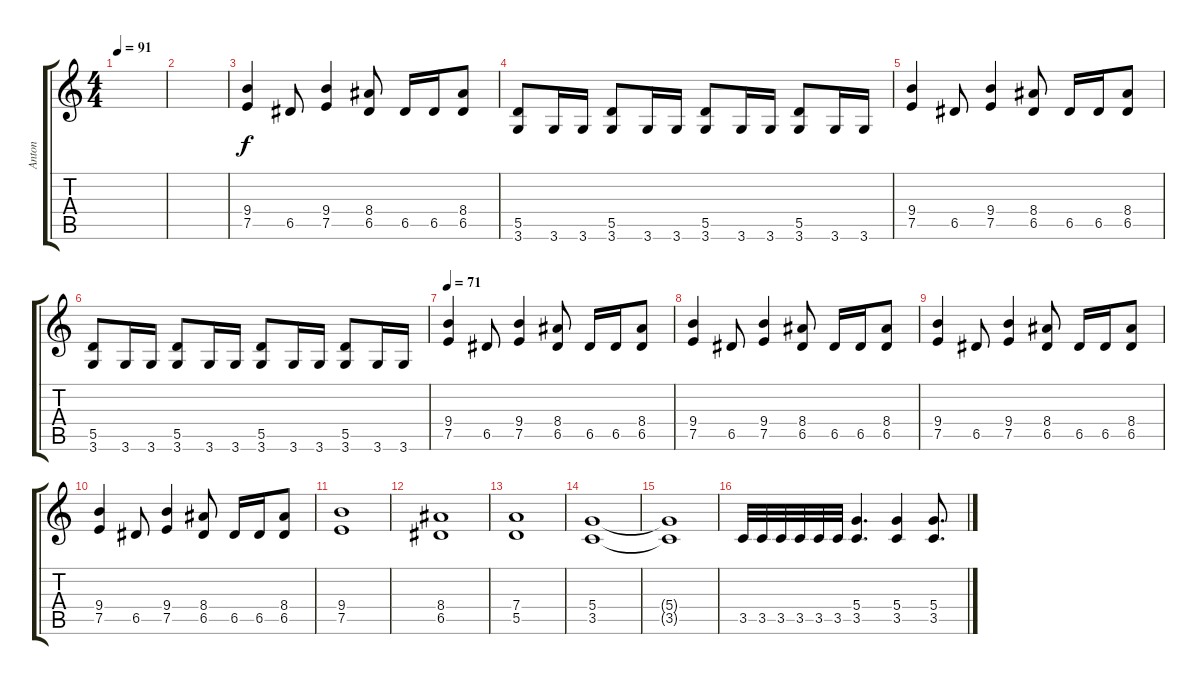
\track ("Anton" "Anton") {instrument acousticguitarsteel}
\staff {score tabs}
\tuning (E4 B3 G3 D3 A2 E2) {hide}
\ts (4 4)
\tempo 91
\clef g2
\ks c
|
|
(9.4 7.5).4 6.5.8 (9.4 7.5).4 (8.4 6.5).8 6.5.16 6.5.16 (8.4 6.5).8 |
(5.5 3.6).8 3.6.16 3.6.16 (5.5 3.6).8 3.6.16 3.6.16 (5.5 3.6).8 3.6.16 3.6.16 (5.5 3.6).8 3.6.16 3.6.16 |
(9.4 7.5).4 6.5.8 (9.4 7.5).4 (8.4 6.5).8 6.5.16 6.5.16 (8.4 6.5).8 |
(5.5 3.6).8 3.6.16 3.6.16 (5.5 3.6).8 3.6.16 3.6.16 (5.5 3.6).8 3.6.16 3.6.16 (5.5 3.6).8 3.6.16 3.6.16 |
\tempo 71
(9.4 7.5).4 6.5.8 (9.4 7.5).4 (8.4 6.5).8 6.5.16 6.5.16 (8.4 6.5).8 |
(9.4 7.5).4 6.5.8 (9.4 7.5).4 (8.4 6.5).8 6.5.16 6.5.16 (8.4 6.5).8 |
(9.4 7.5).4 6.5.8 (9.4 7.5).4 (8.4 6.5).8 6.5.16 6.5.16 (8.4 6.5).8 |
(9.4 7.5).4 6.5.8 (9.4 7.5).4 (8.4 6.5).8 6.5.16 6.5.16 (8.4 6.5).8 |
(9.4 7.5).1 |
(8.4 6.5).1 |
(7.4 5.5).1 |
(5.4 3.5).1 |
(5.4{t} 3.5{t}).1 |
3.5.32 3.5.32 3.5.32 3.5.32 3.5.32 3.5.32 (5.4 3.5).4{d} (5.4 3.5).4 (5.4 3.5).8{d}
